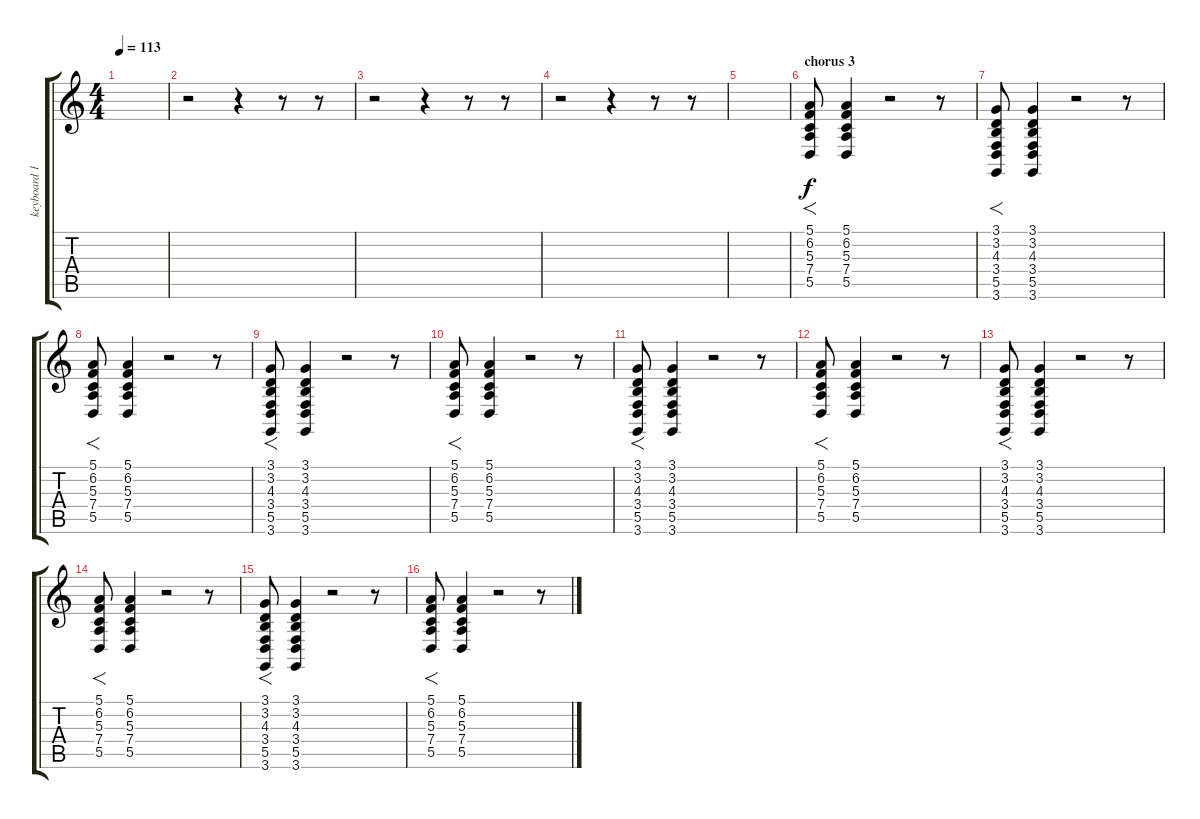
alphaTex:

\track ("keyboard 1" "keyboard 1") {instrument fx4atmosphere}
\staff {score tabs}
\tuning (E4 B3 G3 D3 A2 E2) {hide}
\ts (4 4)
\tempo 113
\clef g2
\ks c
|
r.2 r.4 r.8 r.8 |
r.2 r.4 r.8 r.8 |
r.2 r.4 r.8 r.8 |
|
\section ("" "chorus 3")
(5.1 6.2 5.3 7.4 5.5).8{f} (5.1 6.2 5.3 7.4 5.5).4 r.2 r.8 |
(3.1 3.2 4.3 3.4 5.5 3.6).8{f} (3.1 3.2 4.3 3.4 5.5 3.6).4 r.2 r.8 |
(5.1 6.2 5.3 7.4 5.5).8{f} (5.1 6.2 5.3 7.4 5.5).4 r.2 r.8 |
(3.1 3.2 4.3 3.4 5.5 3.6).8{f} (3.1 3.2 4.3 3.4 5.5 3.6).4 r.2 r.8 |
(5.1 6.2 5.3 7.4 5.5).8{f} (5.1 6.2 5.3 7.4 5.5).4 r.2 r.8 |
(3.1 3.2 4.3 3.4 5.5 3.6).8{f} (3.1 3.2 4.3 3.4 5.5 3.6).4 r.2 r.8 |
(5.1 6.2 5.3 7.4 5.5).8{f} (5.1 6.2 5.3 7.4 5.5).4 r.2 r.8 |
(3.1 3.2 4.3 3.4 5.5 3.6).8{f} (3.1 3.2 4.3 3.4 5.5 3.6).4 r.2 r.8 |
(5.1 6.2 5.3 7.4 5.5).8{f} (5.1 6.2 5.3 7.4 5.5).4 r.2 r.8 |
(3.1 3.2 4.3 3.4 5.5 3.6).8{f} (3.1 3.2 4.3 3.4 5.5 3.6).4 r.2 r.8 |
(5.1 6.2 5.3 7.4 5.5).8{f} (5.1 6.2 5.3 7.4 5.5).4 r.2 r.8
